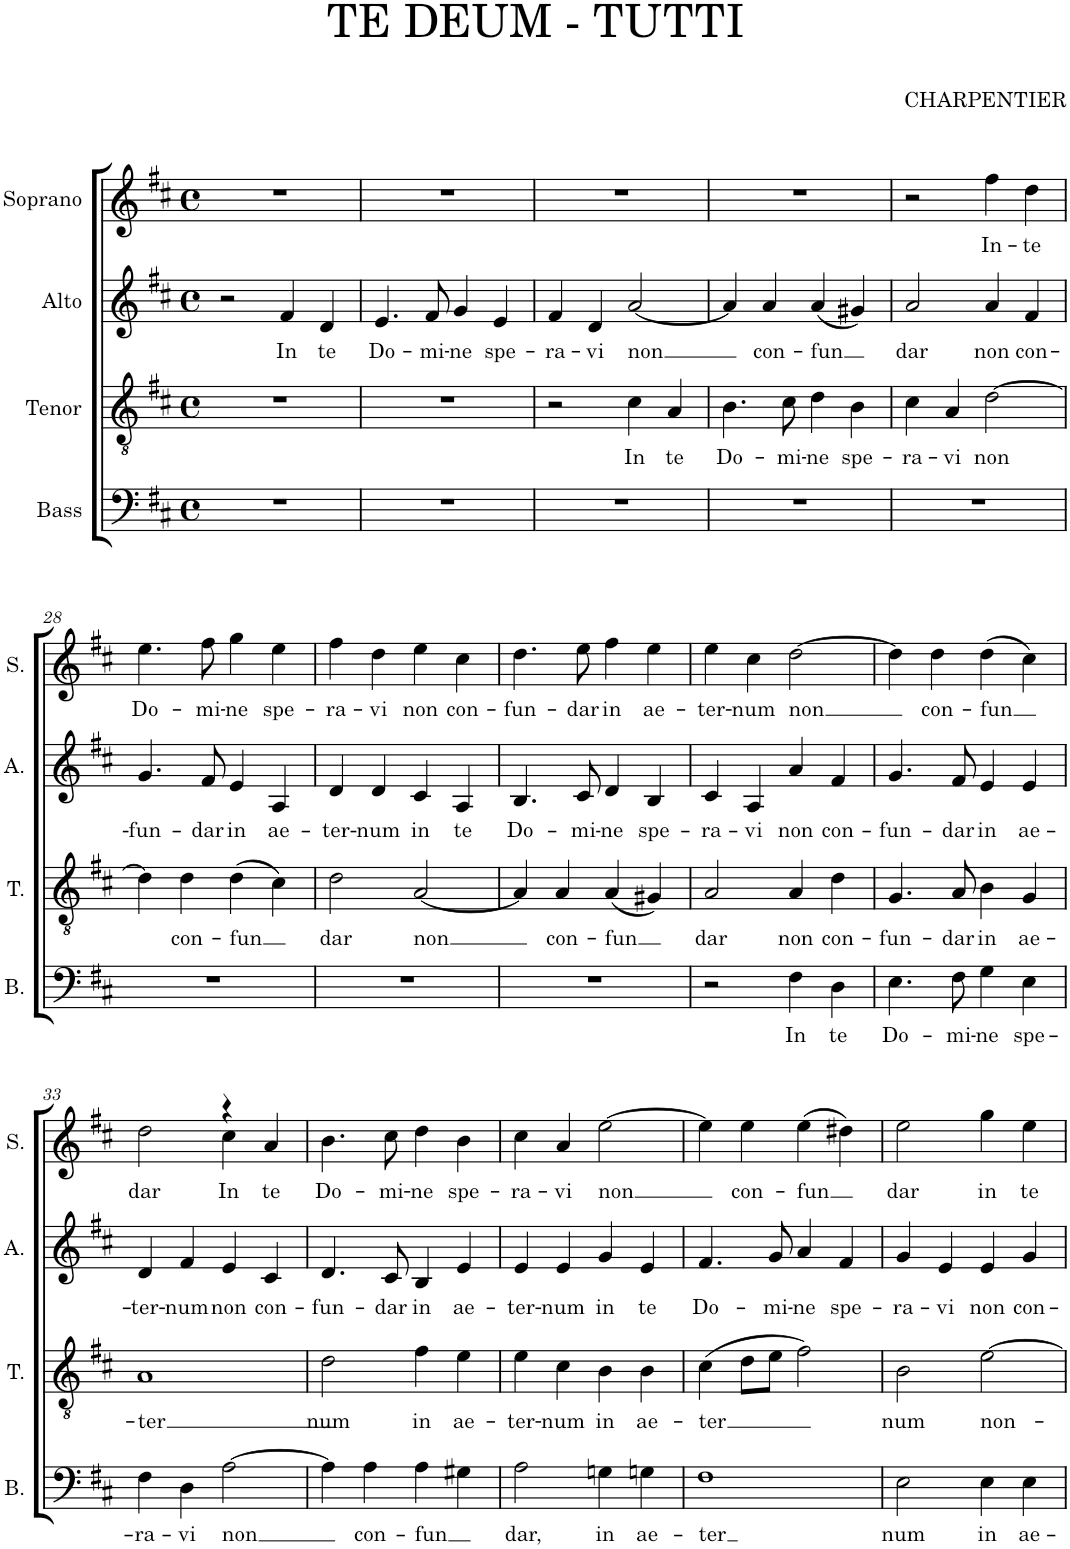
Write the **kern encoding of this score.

**kern	**text	**kern	**text	**kern	**text	**kern	**text
*part4	*part4	*part3	*part3	*part2	*part2	*part1	*part1
*staff4	*staff4	*staff3	*staff3	*staff2	*staff2	*staff1	*staff1
*I"Bass	*	*I"Tenor	*	*I"Alto	*	*I"Soprano	*
*I'B.	*	*I'T.	*	*I'A.	*	*I'S.	*
*clefF4	*	*clefGv2	*	*clefG2	*	*clefG2	*
*k[f#c#]	*	*k[f#c#]	*	*k[f#c#]	*	*k[f#c#]	*
*M4/4	*	*M4/4	*	*M4/4	*	*M4/4	*
*met(c)	*	*met(c)	*	*met(c)	*	*met(c)	*
=23	=23	=23	=23	=23	=23	=23	=23
1r	.	1r	.	2r	.	1r	.
!	!	!	!	!	!LO:LY:b	!	!
.	.	.	.	4f#/	In	.	.
!	!	!	!	!	!LO:LY:b	!	!
.	.	.	.	4d/	te	.	.
=24	=24	=24	=24	=24	=24	=24	=24
!	!	!	!	!	!LO:LY:b	!	!
1r	.	1r	.	4.e/	Do-	1r	.
!	!	!	!	!	!LO:LY:b	!	!
.	.	.	.	8f#/	-mi-	.	.
!	!	!	!	!	!LO:LY:b	!	!
.	.	.	.	4g/	-ne	.	.
!	!	!	!	!	!LO:LY:b	!	!
.	.	.	.	4e/	spe-	.	.
=25	=25	=25	=25	=25	=25	=25	=25
!	!	!	!	!	!LO:LY:b	!	!
1r	.	2r	.	4f#/	-ra-	1r	.
!	!	!	!	!	!LO:LY:b	!	!
.	.	.	.	4d/	-vi	.	.
!	!	!	!LO:LY:b	!	!LO:LY:b	!	!
.	.	4c#\	In	[2a/	non	.	.
!	!	!	!LO:LY:b	!	!	!	!
.	.	4A/	te	.	.	.	.
=26	=26	=26	=26	=26	=26	=26	=26
!	!	!	!LO:LY:b	!	!	!	!
1r	.	4.B\	Do-	4a/]	.	1r	.
!	!	!	!	!	!LO:LY:b	!	!
.	.	.	.	4a/	con-	.	.
!	!	!	!LO:LY:b	!	!	!	!
.	.	8c#\	-mi-	.	.	.	.
!	!	!	!LO:LY:b	!	!LO:LY:b	!	!
.	.	4d\	-ne	(4a/	-fun	.	.
!	!	!	!LO:LY:b	!	!	!	!
.	.	4B\	spe-	4g#X/)	.	.	.
=27	=27	=27	=27	=27	=27	=27	=27
!	!	!	!LO:LY:b	!	!LO:LY:b	!	!
1r	.	4c#\	-ra-	2a/	dar	2r	.
!	!	!	!LO:LY:b	!	!	!	!
.	.	4A/	-vi	.	.	.	.
!	!	!	!LO:LY:b	!	!LO:LY:b	!	!LO:LY:b
.	.	[2d\	non	4a/	non	4ff#\	In-
!	!	!	!	!	!LO:LY:b	!	!LO:LY:b
.	.	.	.	4f#/	con-	4dd\	-te
!!LO:LB:g=z
=28	=28	=28	=28	=28	=28	=28	=28
!	!	!	!	!	!LO:LY:b	!	!LO:LY:b
1r	.	4d\]	.	4.g/	-fun-	4.ee\	Do-
!	!	!	!LO:LY:b	!	!	!	!
.	.	4d\	con-	.	.	.	.
!	!	!	!	!	!LO:LY:b	!	!LO:LY:b
.	.	.	.	8f#/	-dar	8ff#\	-mi-
!	!	!	!LO:LY:b	!	!LO:LY:b	!	!LO:LY:b
.	.	(4d\	-fun	4e/	in	4gg\	-ne
!	!	!	!	!	!LO:LY:b	!	!LO:LY:b
.	.	4c#\)	.	4A/	ae-	4ee\	spe-
=29	=29	=29	=29	=29	=29	=29	=29
!	!	!	!LO:LY:b	!	!LO:LY:b	!	!LO:LY:b
1r	.	2d\	dar	4d/	-ter-	4ff#\	-ra-
!	!	!	!	!	!LO:LY:b	!	!LO:LY:b
.	.	.	.	4d/	-num	4dd\	-vi
!	!	!	!LO:LY:b	!	!LO:LY:b	!	!LO:LY:b
.	.	[2A/	non	4c#/	in	4ee\	non
!	!	!	!	!	!LO:LY:b	!	!LO:LY:b
.	.	.	.	4A/	te	4cc#\	con-
=30	=30	=30	=30	=30	=30	=30	=30
!	!	!	!	!	!LO:LY:b	!	!LO:LY:b
1r	.	4A/]	.	4.B/	Do-	4.dd\	-fun-
!	!	!	!LO:LY:b	!	!	!	!
.	.	4A/	con-	.	.	.	.
!	!	!	!	!	!LO:LY:b	!	!LO:LY:b
.	.	.	.	8c#/	-mi-	8ee\	-dar
!	!	!	!LO:LY:b	!	!LO:LY:b	!	!LO:LY:b
.	.	(4A/	-fun	4d/	-ne	4ff#\	in
!	!	!	!	!	!LO:LY:b	!	!LO:LY:b
.	.	4G#X/)	.	4B/	spe-	4ee\	ae-
=31	=31	=31	=31	=31	=31	=31	=31
!	!	!	!LO:LY:b	!	!LO:LY:b	!	!LO:LY:b
2r	.	2A/	dar	4c#/	-ra-	4ee\	-ter-
!	!	!	!	!	!LO:LY:b	!	!LO:LY:b
.	.	.	.	4A/	-vi	4cc#\	-num
!	!LO:LY:b	!	!LO:LY:b	!	!LO:LY:b	!	!LO:LY:b
4F#\	In	4A/	non	4a/	non	[2dd\	non
!	!LO:LY:b	!	!LO:LY:b	!	!LO:LY:b	!	!
4D\	te	4d\	con-	4f#/	con-	.	.
=32	=32	=32	=32	=32	=32	=32	=32
!	!LO:LY:b	!	!LO:LY:b	!	!LO:LY:b	!	!
4.E\	Do-	4.G/	-fun-	4.g/	-fun-	4dd\]	.
!	!	!	!	!	!	!	!LO:LY:b
.	.	.	.	.	.	4dd\	con-
!	!LO:LY:b	!	!LO:LY:b	!	!LO:LY:b	!	!
8F#\	-mi-	8A/	-dar	8f#/	-dar	.	.
!	!LO:LY:b	!	!LO:LY:b	!	!LO:LY:b	!	!LO:LY:b
4G\	-ne	4B\	in	4e/	in	(4dd\	-fun
!	!LO:LY:b	!	!LO:LY:b	!	!LO:LY:b	!	!
4E\	spe-	4G/	ae-	4e/	ae-	4cc#\)	.
!!LO:LB:g=z
=33	=33	=33	=33	=33	=33	=33	=33
!	!LO:LY:b	!	!LO:LY:b	!	!LO:LY:b	!	!LO:LY:b
*	*	*	*	*	*	*^	*
4F#\	-ra-	1A	-ter	4d/	-ter-	2dd\	2ryy	dar
!	!LO:LY:b	!	!	!	!LO:LY:b	!	!	!
4D\	-vi	.	.	4f#/	-num	.	.	.
!	!LO:LY:b	!	!	!	!LO:LY:b	!	!	!LO:LY:b
[2A\	non	.	.	4e/	non	4r	4cc#\	In
!	!	!	!	!	!LO:LY:b	!	!	!LO:LY:b
.	.	.	.	4c#/	con-	4a/	4ryy	te
=34	=34	=34	=34	=34	=34	=34	=34	=34
!	!	!	!LO:LY:b	!	!LO:LY:b	!	!	!LO:LY:b
*	*	*	*	*	*	*v	*v	*
4A\]	.	2d\	num	4.d/	-fun-	4.b\	Do-
!	!LO:LY:b	!	!	!	!	!	!
4A\	con-	.	.	.	.	.	.
!	!	!	!	!	!LO:LY:b	!	!LO:LY:b
.	.	.	.	8c#/	-dar	8cc#\	-mi-
!	!LO:LY:b	!	!LO:LY:b	!	!LO:LY:b	!	!LO:LY:b
4A\	-fun	4f#\	in	4B/	in	4dd\	-ne
!	!	!	!LO:LY:b	!	!LO:LY:b	!	!LO:LY:b
4G#X\	.	4e\	ae-	4e/	ae-	4b\	spe-
=35	=35	=35	=35	=35	=35	=35	=35
!	!LO:LY:b	!	!LO:LY:b	!	!LO:LY:b	!	!LO:LY:b
2A\	dar,	4e\	-ter-	4e/	-ter-	4cc#\	-ra-
!	!	!	!LO:LY:b	!	!LO:LY:b	!	!LO:LY:b
.	.	4c#\	-num	4e/	-num	4a/	-vi
!	!LO:LY:b	!	!LO:LY:b	!	!LO:LY:b	!	!LO:LY:b
4Gn\	in	4B\	in	4g/	in	[2ee\	non
!	!LO:LY:b	!	!LO:LY:b	!	!LO:LY:b	!	!
4Gn\	ae-	4B\	ae-	4e/	te	.	.
=36	=36	=36	=36	=36	=36	=36	=36
!	!LO:LY:b	!	!LO:LY:b	!	!LO:LY:b	!	!
1F#	-ter	(4c#\	ter	4.f#/	Do-	4ee\]	.
!	!	!	!	!	!	!	!LO:LY:b
.	.	8d\L	.	.	.	4ee\	con-
!	!	!	!	!	!LO:LY:b	!	!
.	.	8e\J	.	8g/	-mi-	.	.
!	!	!	!	!	!LO:LY:b	!	!LO:LY:b
.	.	2f#\)	.	4a/	-ne	(4ee\	-fun
!	!	!	!	!	!LO:LY:b	!	!
.	.	.	.	4f#/	spe-	4dd#X\)	.
=37	=37	=37	=37	=37	=37	=37	=37
!	!LO:LY:b	!	!LO:LY:b	!	!LO:LY:b	!	!LO:LY:b
2E\	num	2B\	num	4g/	-ra-	2ee\	dar
!	!	!	!	!	!LO:LY:b	!	!
.	.	.	.	4e/	-vi	.	.
!	!LO:LY:b	!	!LO:LY:b	!	!LO:LY:b	!	!LO:LY:b
4E\	in	[2e\	non-	4e/	non	4gg\	in
!	!LO:LY:b	!	!	!	!LO:LY:b	!	!LO:LY:b
4E\	ae-	.	.	4g/	con-	4ee\	te
=	=	=	=	=	=	=	=
*-	*-	*-	*-	*-	*-	*-	*-
